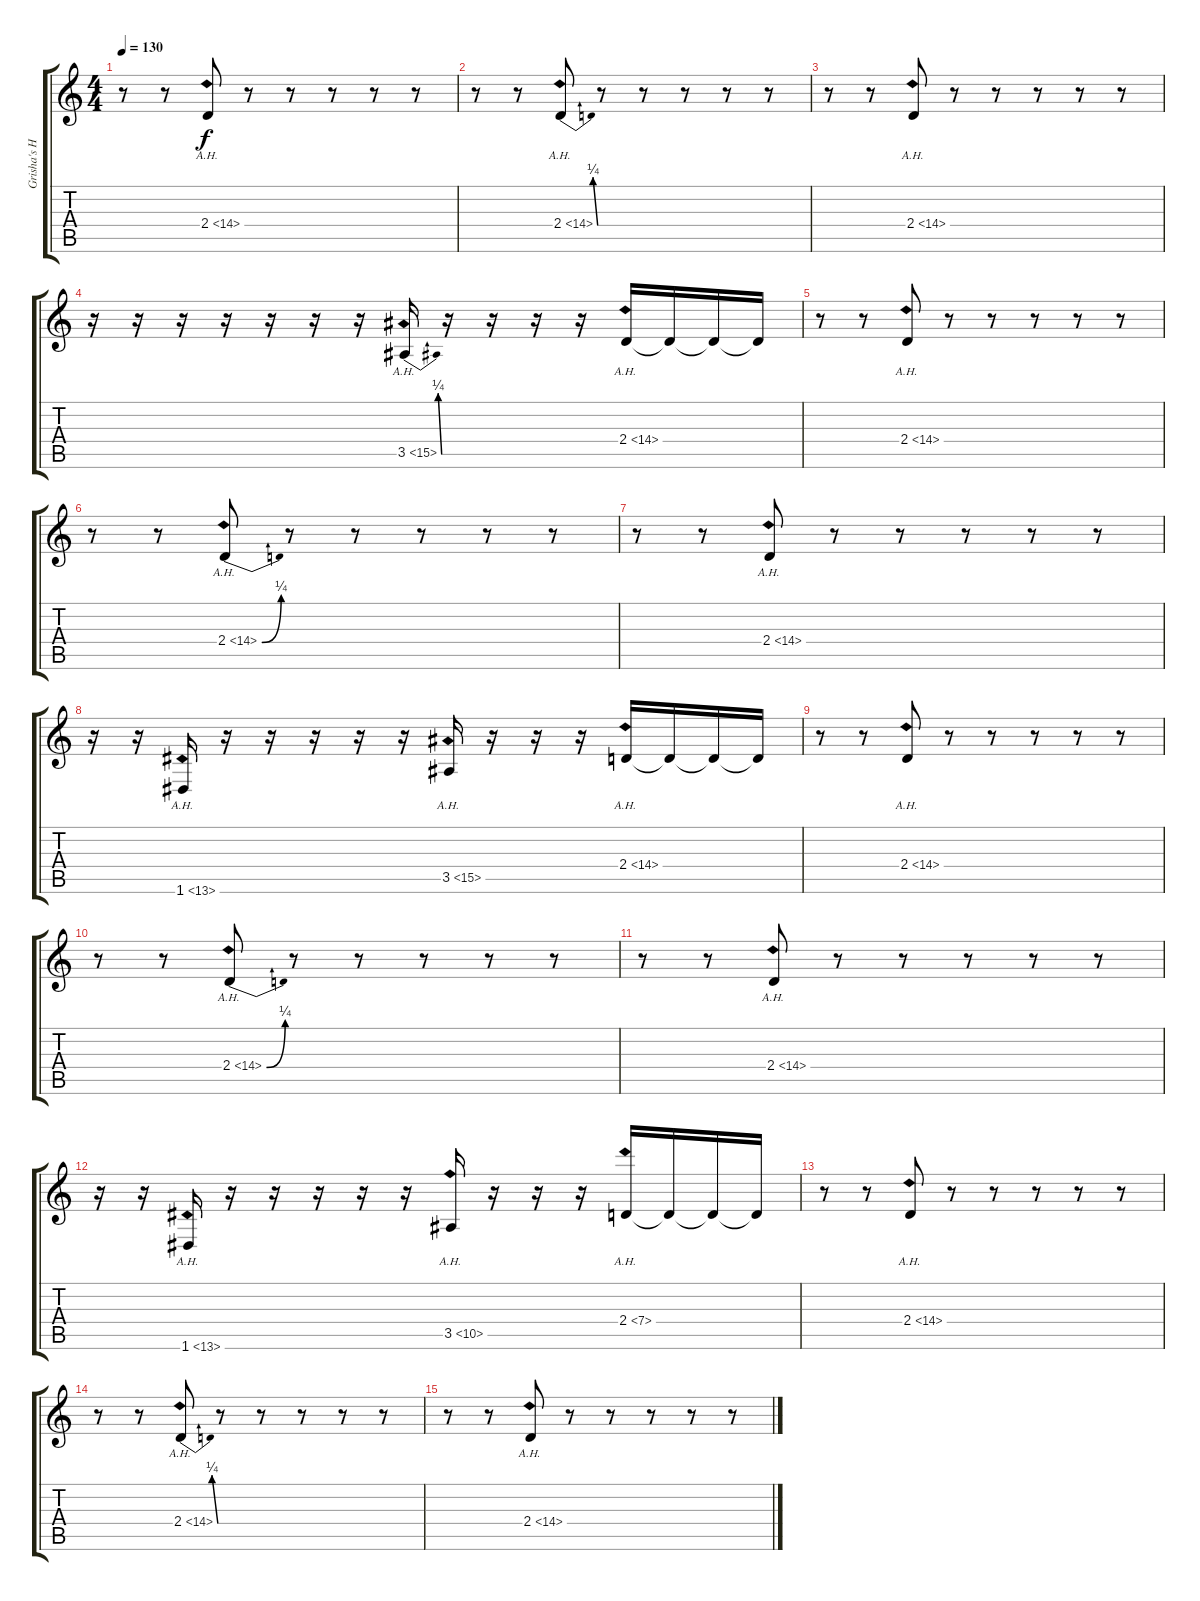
\track ("Grisha's Harmonic" "Grisha's H") {instrument guitarharmonics}
\staff {score tabs}
\tuning (D4 A3 F3 C3 G2 D2) {hide}
\ts (4 4)
\tempo 130
\clef g2
\ks c
r.8{dy f} r.8 2.4{ah 12}.8 r.8 r.8 r.8 r.8 r.8 |
r.8 r.8 2.4{be (bend 0 0 60 1) ah 12}.8 r.8 r.8 r.8 r.8 r.8 |
r.8 r.8 2.4{ah 12}.8 r.8 r.8 r.8 r.8 r.8 |
r.16 r.16 r.16 r.16 r.16 r.16 r.16 3.5{be (bend 0 0 60 1) ah 12}.16 r.16 r.16 r.16 r.16 2.4{ah 12}.16 2.4{t}.16 2.4{t}.16 2.4{t}.16 |
r.8 r.8 2.4{ah 12}.8 r.8 r.8 r.8 r.8 r.8 |
r.8 r.8 2.4{be (bend 0 0 60 1) ah 12}.8 r.8 r.8 r.8 r.8 r.8 |
r.8 r.8 2.4{ah 12}.8 r.8 r.8 r.8 r.8 r.8 |
r.16 r.16 1.6{ah 12}.16 r.16 r.16 r.16 r.16 r.16 3.5{ah 12}.16 r.16 r.16 r.16 2.4{ah 12}.16 2.4{t}.16 2.4{t}.16 2.4{t}.16 |
r.8 r.8 2.4{ah 12}.8 r.8 r.8 r.8 r.8 r.8 |
r.8 r.8 2.4{be (bend 0 0 60 1) ah 12}.8 r.8 r.8 r.8 r.8 r.8 |
r.8 r.8 2.4{ah 12}.8 r.8 r.8 r.8 r.8 r.8 |
r.16 r.16 1.6{ah 12}.16 r.16 r.16 r.16 r.16 r.16 3.5{ah 7}.16 r.16 r.16 r.16 2.4{ah 5}.16 2.4{t}.16 2.4{t}.16 2.4{t}.16 |
r.8 r.8 2.4{ah 12}.8 r.8 r.8 r.8 r.8 r.8 |
r.8 r.8 2.4{be (bend 0 0 60 1) ah 12}.8 r.8 r.8 r.8 r.8 r.8 |
r.8 r.8 2.4{ah 12}.8 r.8 r.8 r.8 r.8 r.8
